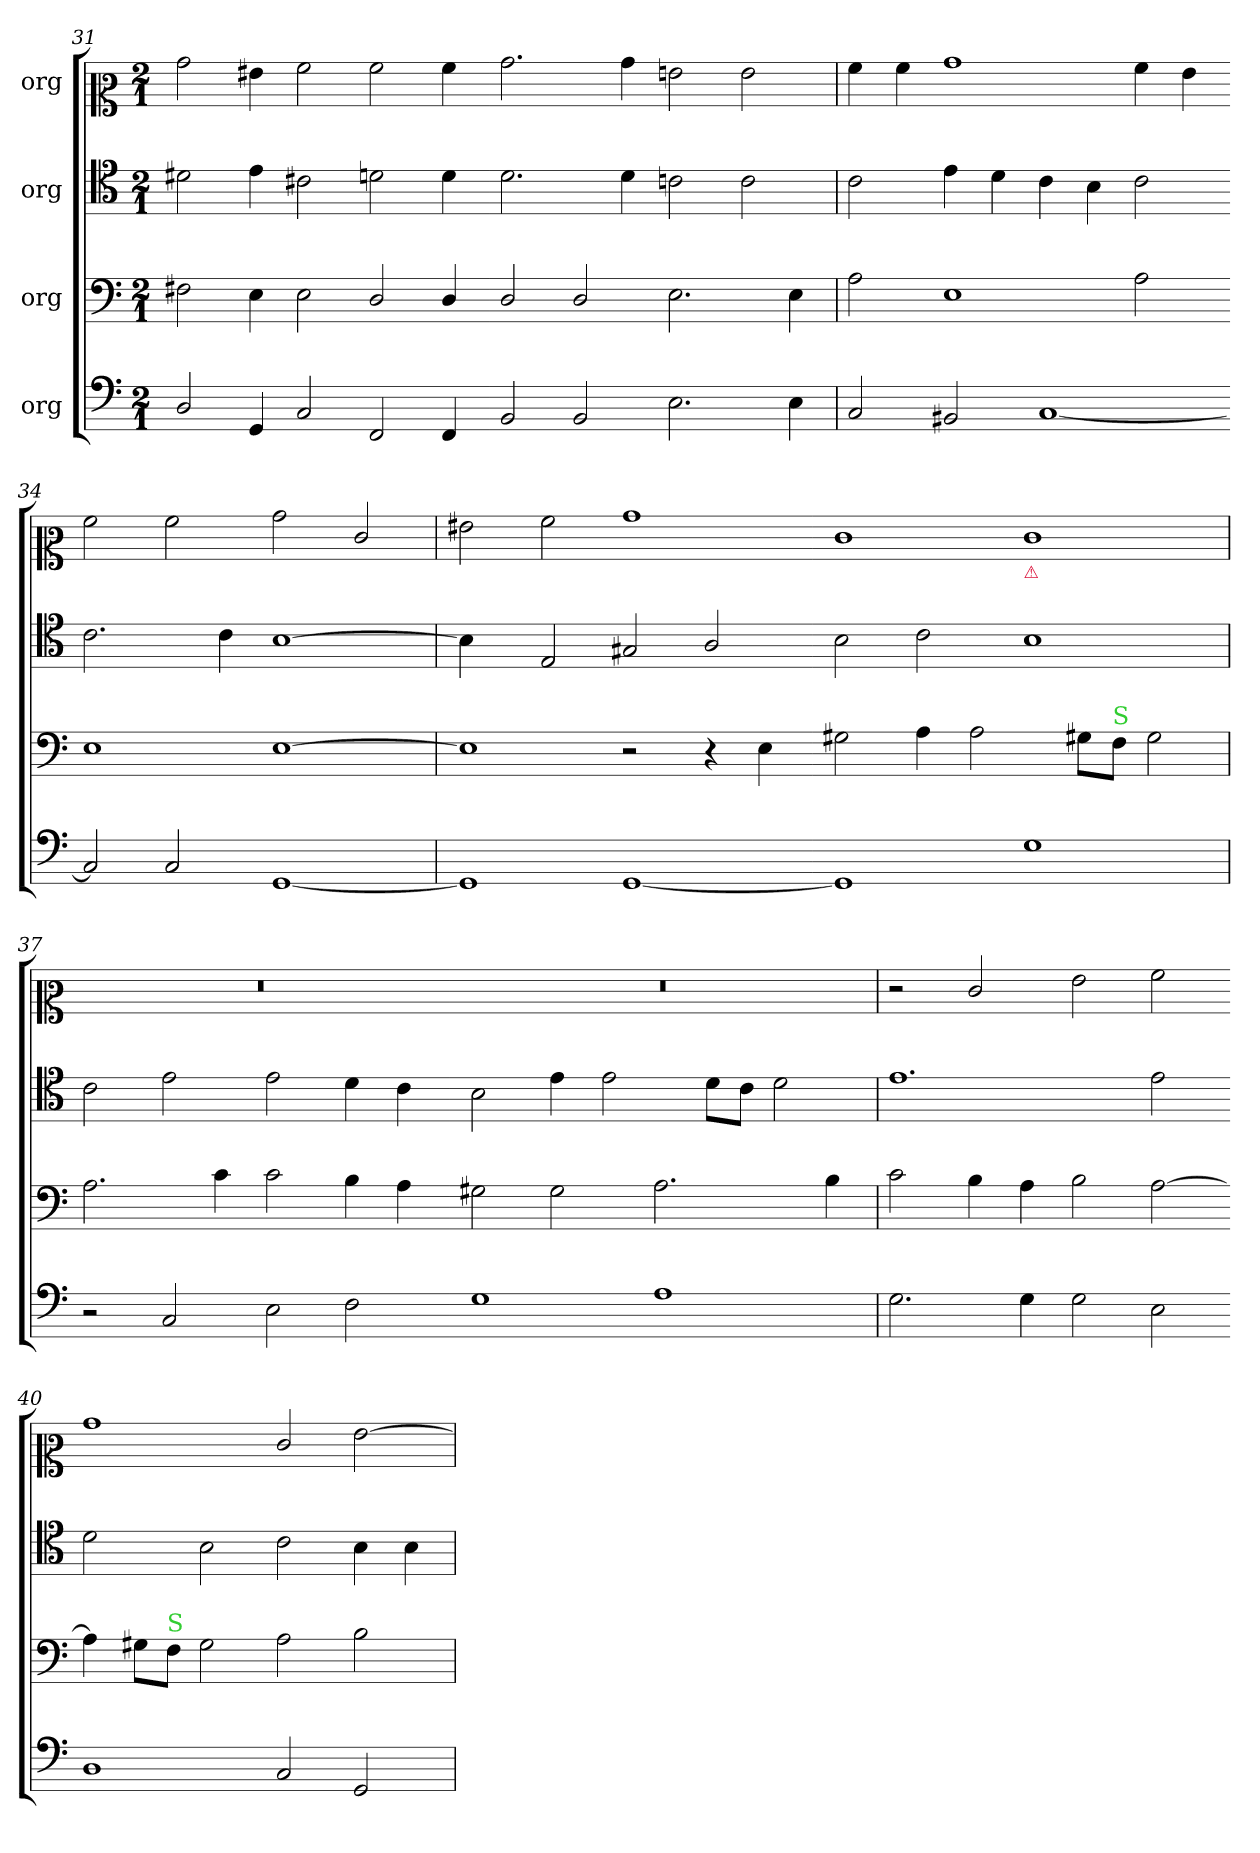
**kern	**kern	**kern	**kern
*part4	*part3	*part2	*part1
*staff4	*staff3	*staff2	*staff1
*I"org	*I"org	*I"org	*I"org
*clefF5	*clefF4	*clefC4	*clefC2
*k[]	*k[]	*k[]	*k[]
*a:	*a:	*a:	*a:
*M2/1	*M2/1	*M2/1	*M2/1
=31	=31	=31	=31
2BB/	2F#X\	2d#X\	2b\
4EE/	4E\	4e\	4g#X\
2AA/	2E\	2c#X\	2a\
2DD/	2D/	2dn\	2a\
4DD/	4D/	4d\	4a\
=32-	=32-	=32-	=32-
2GG/	2D/	2.d\	2.b\
2GG/	2D/	.	.
.	.	4d\	4b\
2.C\	2.E\	2cn\	2gn\
.	.	2c\	2g\
4C\	4E\	.	.
=33	=33	=33	=33
2AA/	2A\	2c\	4a\
.	.	.	4a\
2GG#X/	1E	4e\	1b
.	.	4d\	.
[1AA	.	4c\	.
.	.	4B\	.
.	2A\	2c\	4a\
.	.	.	4g\
=34-	=34-	=34-	=34-
2AA]	1E	2.c\	2a\
2AA/	.	.	2a\
.	.	4c\	.
[1EE	[1E	[1B	2b\
.	.	.	2e/
=35	=35	=35	=35
!	!	!LO:N:vis=4	!
1EE]	1E]	2B!\]	2g#X\
.	.	2E/	2a\
[1EE	2r	2G#X/	1b
.	4r	2A/	.
.	4E\	.	.
=36-	=36-	=36-	=36-
1EE]	2G#X\	2B\	1e
.	4A\	2c\	.
.	2A\	.	.
!	!	!	!LO:TX:b:color=crimson:t=⚠
1E	.	1B	1e
.	8G#X\L	.	.
!	!LO:TX:a:color=limegreen:t=S	!	!
.	8F\J	.	.
.	2G#\	.	.
=37	=37	=37	=37
2r	2.A\	2c\	0r
2AA/	.	2e\	.
.	4c\	.	.
2C\	2c\	2e\	.
2D\	4B\	4d\	.
.	4A\	4c\	.
=38-	=38-	=38-	=38-
1E	2G#X\	2B\	0r
.	2G#\	4e\	.
.	.	2e\	.
1F	2.A\	.	.
.	.	8d\L	.
.	.	8c\J	.
.	.	2d\	.
.	4B\	.	.
=39	=39	=39	=39
2.E\	2c\	1.e	2r
.	4B\	.	2e/
4E\	4A\	.	.
2E\	2B\	.	2g\
2C\	[2A\	2e\	2a\
=40-	=40-	=40-	=40-
1BB	4A\]	2d\	1b
.	8G#X\L	.	.
!	!LO:TX:a:color=limegreen:t=S	!	!
.	8F\J	.	.
.	2G#\	2B\	.
2AA/	2A\	2c\	2e/
2EE/	2B\	4B\	[2g\
.	.	4B\	.
=	=	=	=
*-	*-	*-	*-
